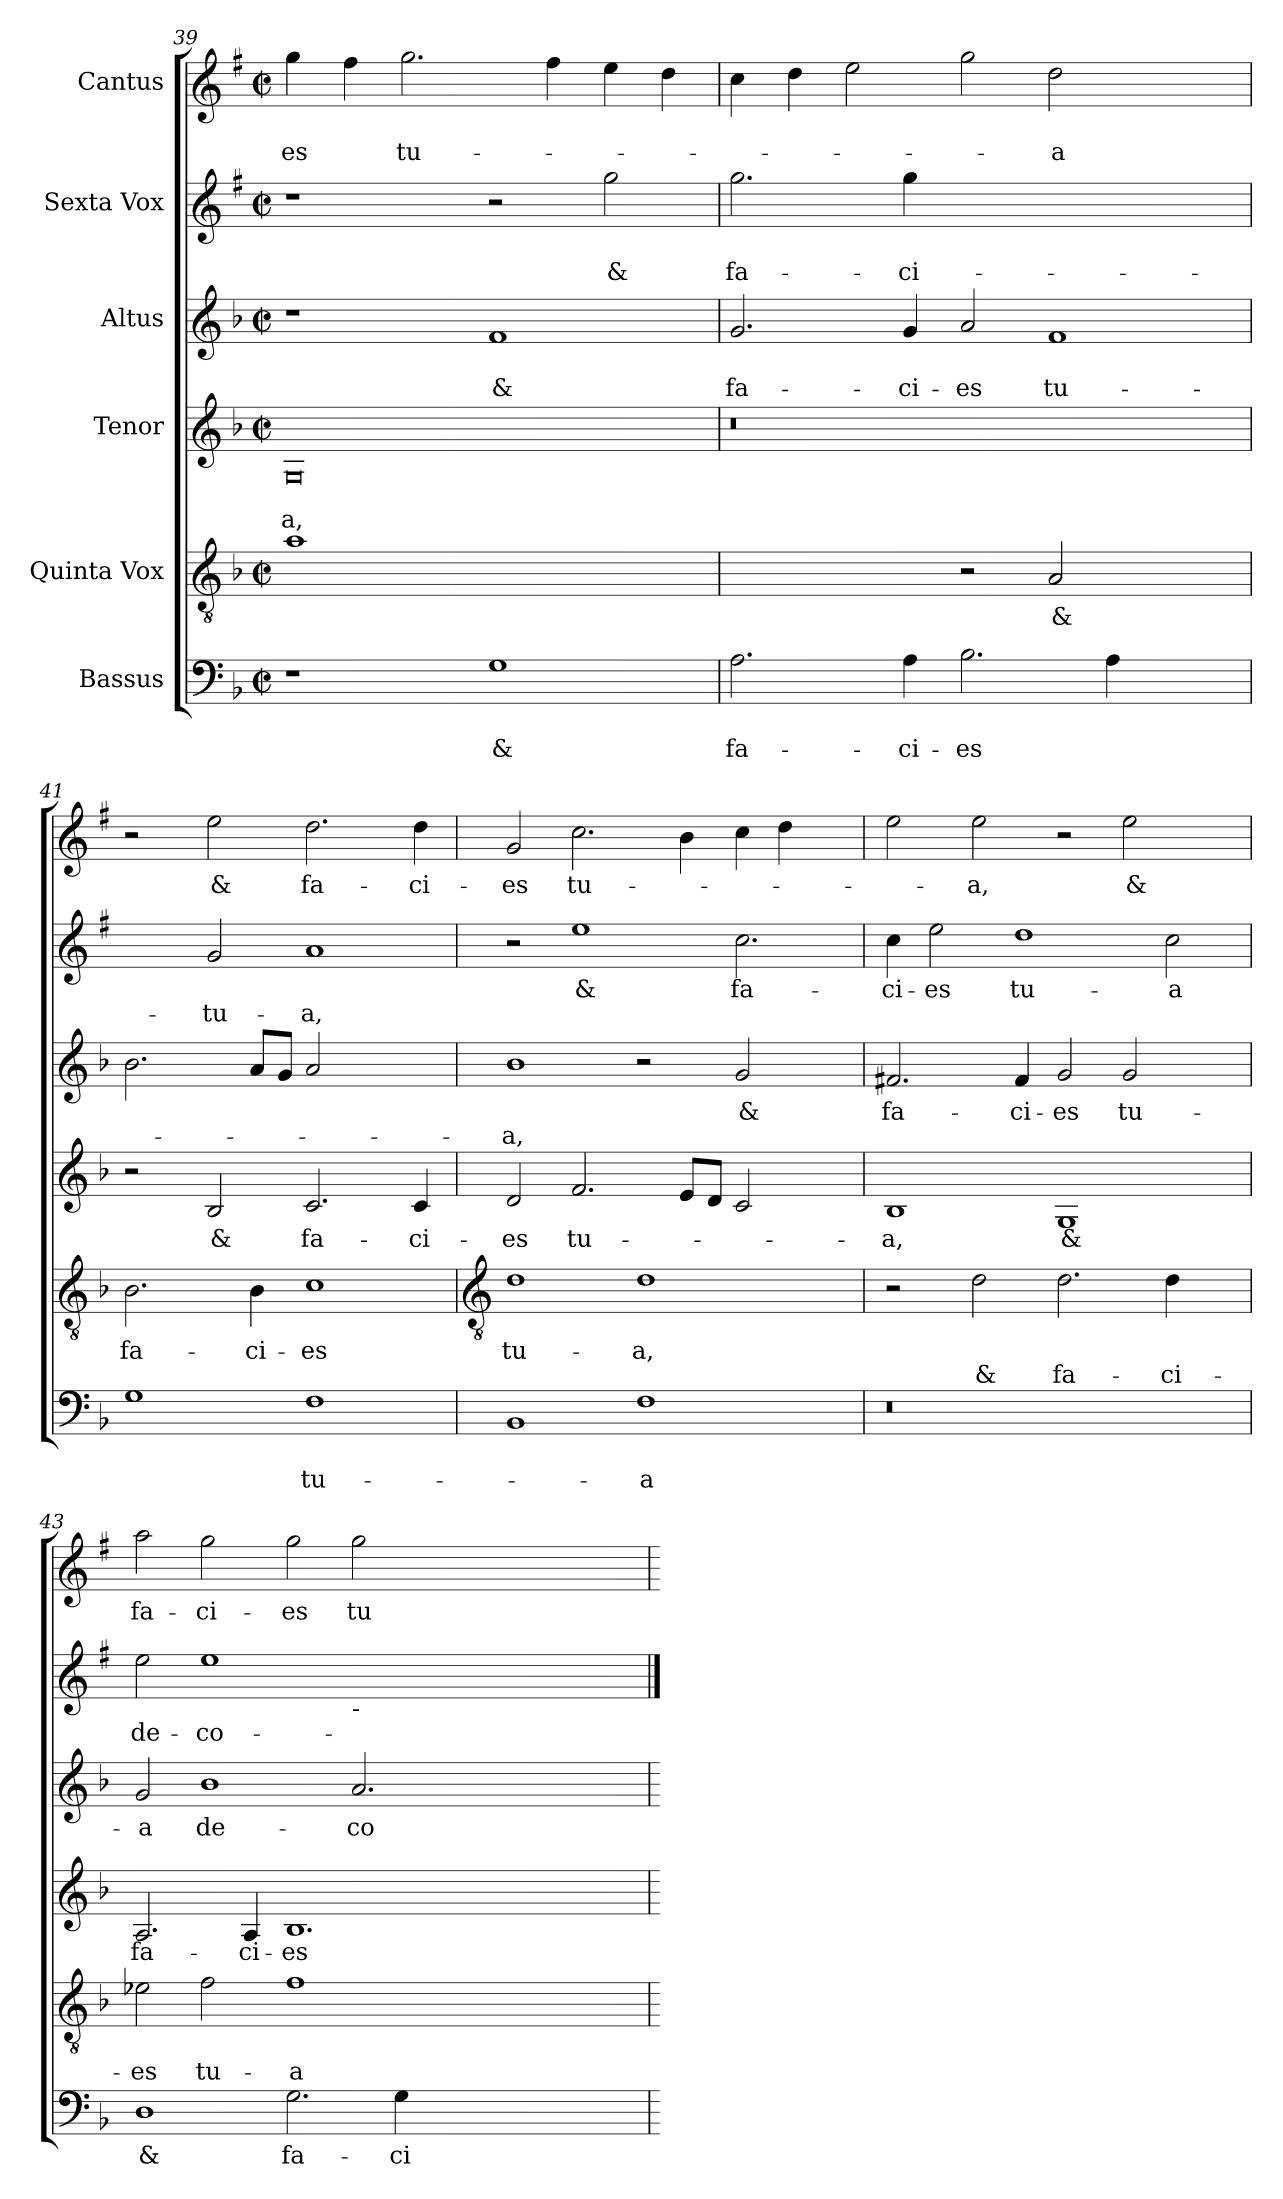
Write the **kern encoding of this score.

**kern	**text	**text	**kern	**text	**text	**kern	**text	**text	**kern	**text	**text	**kern	**text	**text	**kern	**text	**text
*part6	*part6	*part6	*part5	*part5	*part5	*part4	*part4	*part4	*part3	*part3	*part3	*part2	*part2	*part2	*part1	*part1	*part1
*staff6	*staff6	*staff6	*staff5	*staff5	*staff5	*staff4	*staff4	*staff4	*staff3	*staff3	*staff3	*staff2	*staff2	*staff2	*staff1	*staff1	*staff1
*I"Bassus	*	*	*I"Quinta Vox	*	*	*I"Tenor	*	*	*I"Altus	*	*	*I"Sexta Vox	*	*	*I"Cantus	*	*
*clefF4	*	*	*clefGv2	*	*	*clefG2	*	*	*clefG2	*	*	*clefG2	*	*	*clefG2	*	*
*	*	*	*	*	*	*	*	*	*	*	*	*ITrd1c2	*	*	*ITrd1c2	*	*
*k[b-]	*	*	*k[b-]	*	*	*k[b-]	*	*	*k[b-]	*	*	*k[b-]	*	*	*k[b-]	*	*
*F:	*	*	*F:	*	*	*F:	*	*	*F:	*	*	*F:	*	*	*F:	*	*
*M4/2	*	*	*M4/2	*	*	*M4/2	*	*	*M4/2	*	*	*M4/2	*	*	*M4/2	*	*
*met(c|)	*	*	*met(c|)	*	*	*met(c|)	*	*	*met(c|)	*	*	*met(c|)	*	*	*met(c|)	*	*
=39	=39	=39	=39	=39	=39	=39	=39	=39	=39	=39	=39	=39	=39	=39	=39	=39	=39
!	!	!	!	!	!	!	!	!LO:LY:b	!	!	!	!	!	!	!	!	!LO:LY:b
1r	.	.	1a	.	.	0G	.	-a,	1r	.	.	1r	.	.	4ff	.	-es
.	.	.	.	.	.	.	.	.	.	.	.	.	.	.	4ee	.	.
!	!	!	!	!	!	!	!	!	!	!	!	!	!	!	!	!	!LO:LY:b
.	.	.	.	.	.	.	.	.	.	.	.	.	.	.	2.ff	.	tu-
!	!	!LO:LY:b	!	!LO:LY:b	!	!	!	!	!	!	!LO:LY:b	!	!	!	!	!	!
1G	.	&	[1dyy	-ra,	.	.	.	.	1f	.	&	2r	.	.	.	.	.
.	.	.	.	.	.	.	.	.	.	.	.	.	.	.	4ee	.	.
!	!	!	!	!	!	!	!	!	!	!	!	!	!	!LO:LY:b	!	!	!
.	.	.	.	.	.	.	.	.	.	.	.	2ff	.	&	4dd	.	.
.	.	.	.	.	.	.	.	.	.	.	.	.	.	.	4cc	.	.
=40	=40	=40	=40	=40	=40	=40	=40	=40	=40	=40	=40	=40	=40	=40	=40	=40	=40
!	!	!LO:LY:b	!	!	!	!	!	!	!	!	!LO:LY:b	!	!	!LO:LY:b	!	!	!
2.A	.	fa-	2.dyy_	.	.	0r	.	.	2.g	.	fa-	2.ff	.	fa-	4b-	.	.
.	.	.	.	.	.	.	.	.	.	.	.	.	.	.	4cc	.	.
.	.	.	.	.	.	.	.	.	.	.	.	.	.	.	2dd	.	.
!	!	!LO:LY:b	!	!	!	!	!	!	!	!	!LO:LY:b	!	!	!LO:LY:b	!	!	!
4A	.	-ci-	4dyy]	.	.	.	.	.	4g	.	-ci-	4ff	.	-ci-	.	.	.
!	!	!LO:LY:b	!	!	!	!	!	!	!	!	!LO:LY:b	!	!	!LO:LY:b	!	!	!
2.B-	.	-es	2r	.	.	.	.	.	2a	.	-es	[2.ffyy	.	-es	2ff	.	.
!	!	!	!	!LO:LY:b	!	!	!	!	!	!	!LO:LY:b	!	!	!	!	!	!LO:LY:b
.	.	.	2A	&	.	.	.	.	1f	.	tu-	.	.	.	2cc	.	-a
4A	.	.	.	.	.	.	.	.	.	.	.	4ffyy_	.	.	.	.	.
2ryy	.	.	2ryy	.	.	2ryy	.	.	.	.	.	2ryy	.	.	2ryy	.	.
!!LO:LB:g=z
=41	=41	=41	=41	=41	=41	=41	=41	=41	=41	=41	=41	=41	=41	=41	=41	=41	=41
!	!	!	!	!LO:LY:b	!	!	!	!	!	!	!	!	!	!	!	!	!
1G	.	.	2.B-	fa-	.	2r	.	.	2.b-	.	.	4.ffyy_	.	.	2r	.	.
.	.	.	.	.	.	.	.	.	.	.	.	8ffyy]	.	.	.	.	.
!	!	!	!	!	!	!	!LO:LY:b	!	!	!	!	!	!	!LO:LY:b	!	!LO:LY:b	!
.	.	.	.	.	.	2B-	&	.	.	.	.	2f	.	tu-	2dd	&	.
!	!	!	!	!LO:LY:b	!	!	!	!	!	!	!	!	!	!	!	!	!
.	.	.	4B-	-ci-	.	.	.	.	8aL	.	.	.	.	.	.	.	.
.	.	.	.	.	.	.	.	.	8gJ	.	.	.	.	.	.	.	.
!	!	!LO:LY:b	!	!LO:LY:b	!	!	!LO:LY:b	!	!	!	!	!	!	!LO:LY:b	!	!LO:LY:b	!
1F	.	tu-	1c	-es	.	2.c	fa-	.	2a	.	.	1g	.	-a,	2.cc	fa-	.
.	.	.	.	.	.	.	.	.	2ryy	.	.	.	.	.	.	.	.
!	!	!	!	!	!	!	!LO:LY:b	!	!	!	!	!	!	!	!	!LO:LY:b	!
.	.	.	.	.	.	4c	-ci-	.	.	.	.	.	.	.	4cc	-ci-	.
!!LO:LB:g=z
=42	=42	=42	=42	=42	=42	=42	=42	=42	=42	=42	=42	=42	=42	=42	=42	=42	=42
*	*	*	*clefGv2	*	*	*	*	*	*	*	*	*	*	*	*	*	*
!	!	!	!	!LO:LY:b	!	!	!LO:LY:b	!	!	!	!LO:LY:b	!	!	!	!	!LO:LY:b	!
1BB-	.	.	1d	tu-	.	2d	-es	.	1b-	.	-a,	2r	.	.	2f	-es	.
!	!	!	!	!	!	!	!LO:LY:b	!	!	!	!	!	!LO:LY:b	!	!	!LO:LY:b	!
.	.	.	.	.	.	2.f	tu-	.	.	.	.	1dd	&	.	2.b-	tu-	.
!	!	!LO:LY:b	!	!LO:LY:b	!	!	!	!	!	!	!	!	!	!	!	!	!
1F	.	-a	1d	-a,	.	.	.	.	2r	.	.	.	.	.	.	.	.
.	.	.	.	.	.	8eL	.	.	.	.	.	.	.	.	4a	.	.
.	.	.	.	.	.	8dJ	.	.	.	.	.	.	.	.	.	.	.
!	!	!	!	!	!	!	!	!	!	!LO:LY:b	!	!	!LO:LY:b	!	!	!	!
.	.	.	.	.	.	2c	.	.	2g	&	.	2.b-	fa-	.	4b-	.	.
.	.	.	.	.	.	.	.	.	.	.	.	.	.	.	4cc	.	.
4ryy	.	.	4ryy	.	.	4ryy	.	.	4ryy	.	.	.	.	.	4ryy	.	.
!!LO:LB:g=z
=43	=43	=43	=43	=43	=43	=43	=43	=43	=43	=43	=43	=43	=43	=43	=43	=43	=43
!	!	!	!	!	!	!	!LO:LY:b	!	!	!LO:LY:b	!	!	!LO:LY:b	!	!	!	!
0r	.	.	2r	.	.	1B-	-a,	.	2.f#X	fa-	.	4b-	-ci-	.	2dd	.	.
!	!	!	!	!	!	!	!	!	!	!	!	!	!LO:LY:b	!	!	!	!
.	.	.	.	.	.	.	.	.	.	.	.	2dd	-es	.	.	.	.
!	!	!	!	!	!LO:LY:b	!	!	!	!	!	!	!	!	!	!	!LO:LY:b	!
.	.	.	2d	.	&	.	.	.	.	.	.	.	.	.	2dd	-a,	.
!	!	!	!	!	!	!	!	!	!	!LO:LY:b	!	!	!LO:LY:b	!	!	!	!
.	.	.	.	.	.	.	.	.	4f#	-ci-	.	1cc	tu-	.	.	.	.
!	!	!	!	!	!LO:LY:b	!	!LO:LY:b	!	!	!LO:LY:b	!	!	!	!	!	!	!
.	.	.	2.d	.	fa-	1G	&	.	2g	-es	.	.	.	.	2r	.	.
!	!	!	!	!	!	!	!	!	!	!LO:LY:b	!	!	!	!	!	!LO:LY:b	!
.	.	.	.	.	.	.	.	.	2g	tu-	.	.	.	.	2dd	&	.
!	!	!	!	!	!LO:LY:b	!	!	!	!	!	!	!	!LO:LY:b	!	!	!	!
.	.	.	4d	.	-ci-	.	.	.	.	.	.	2b-	-a	.	.	.	.
4ryy	.	.	4ryy	.	.	4ryy	.	.	4ryy	.	.	.	.	.	4ryy	.	.
=43A	=43A	=43A	=43A	=43A	=43A	=43A	=43A	=43A	=43A	=43A	=43A	=43A	=43A	=43A	=43A	=43A	=43A
!	!LO:LY:b	!	!	!	!LO:LY:b	!	!LO:LY:b	!	!	!LO:LY:b	!	!	!LO:LY:b	!	!	!LO:LY:b	!
1D	&	.	2e-X	.	-es	2.A	fa-	.	2g	-a	.	2dd	de-	.	2gg	fa-	.
!	!	!	!	!	!LO:LY:b	!	!	!	!	!LO:LY:b	!	!	!LO:LY:b	!	!	!LO:LY:b	!
.	.	.	2f	.	tu-	.	.	.	1b-	de-	.	1dd	-co-	.	2ff	-ci-	.
!	!	!	!	!	!	!	!LO:LY:b	!	!	!	!	!	!	!	!	!	!
.	.	.	.	.	.	4A	-ci-	.	.	.	.	.	.	.	.	.	.
!	!LO:LY:b	!	!	!	!LO:LY:b	!	!LO:LY:b	!	!	!	!	!	!	!	!	!LO:LY:b	!
2.G	fa-	.	1f	.	-a	1.B-	-es	.	.	.	.	.	.	.	2ff	-es	.
!	!	!	!	!	!	!	!	!	!	!	!	!LO:TX:b:t=-	!	!	!	!	!
!	!	!	!	!	!	!	!	!	!	!LO:LY:b	!	!	!LO:LY:b	!	!	!LO:LY:b	!
.	.	.	.	.	.	.	.	.	2.a	-co-	.	0ddyy	-ra.	.	2ff	tu-	.
!	!LO:LY:b	!	!	!	!	!	!	!	!	!	!	!	!	!	!	!	!
4G	-ci-	.	.	.	.	.	.	.	.	.	.	.	.	.	.	.	.
1.ryy	.	.	1.ryy	.	.	.	.	.	.	.	.	.	.	.	1.ryy	.	.
.	.	.	.	.	.	.	.	.	1ryy	.	.	.	.	.	.	.	.
.	.	.	.	.	.	1ryy	.	.	.	.	.	.	.	.	.	.	.
.	.	.	.	.	.	.	.	.	4ryy	.	.	.	.	.	.	.	.
=	=	=	=	=	=	=	=	=	=	=	=	==	=	=	=	=	=
*-	*-	*-	*-	*-	*-	*-	*-	*-	*-	*-	*-	*-	*-	*-	*-	*-	*-
